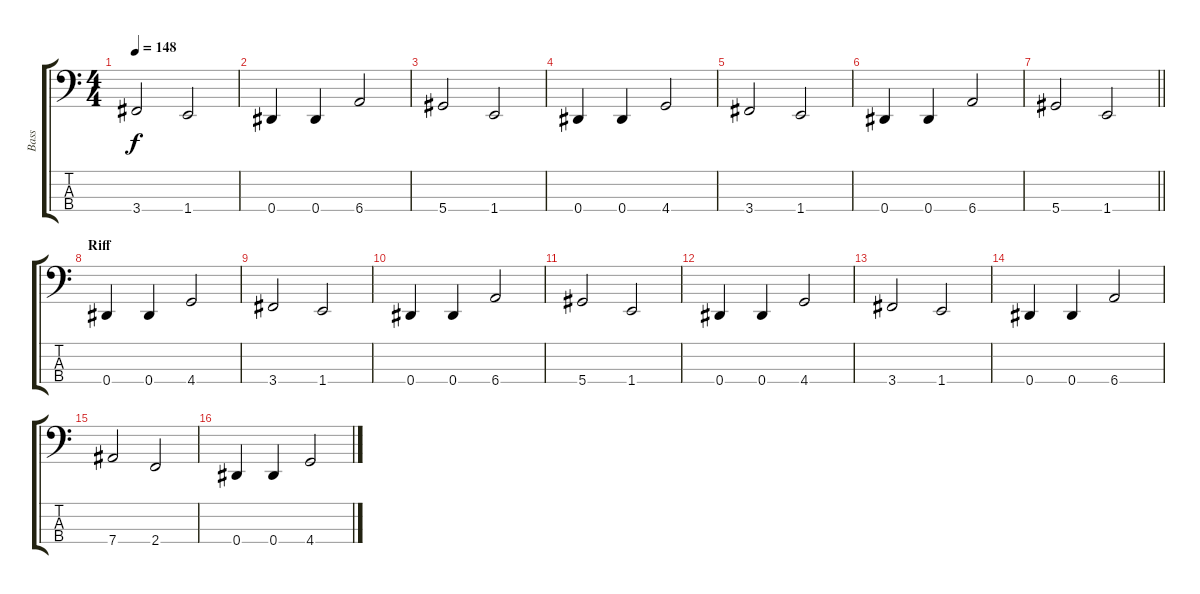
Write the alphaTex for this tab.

\track ("Bass" "Bass") {instrument electricbassfinger}
\staff {score tabs}
\tuning (Gb2 Db2 Ab1 Eb1) {hide}
\ts (4 4)
\tempo 148
\clef f4
\ks c
3.4.2{dy f} 1.4.2 |
0.4.4 0.4.4 6.4.2 |
5.4.2 1.4.2 |
0.4.4 0.4.4 4.4.2 |
3.4.2 1.4.2 |
0.4.4 0.4.4 6.4.2 |
\barLineRight lightlight
5.4.2 1.4.2 |
\section ("" "Riff")
0.4.4 0.4.4 4.4.2 |
3.4.2 1.4.2 |
0.4.4 0.4.4 6.4.2 |
5.4.2 1.4.2 |
0.4.4 0.4.4 4.4.2 |
3.4.2 1.4.2 |
0.4.4 0.4.4 6.4.2 |
7.4.2 2.4.2 |
0.4.4 0.4.4 4.4.2
